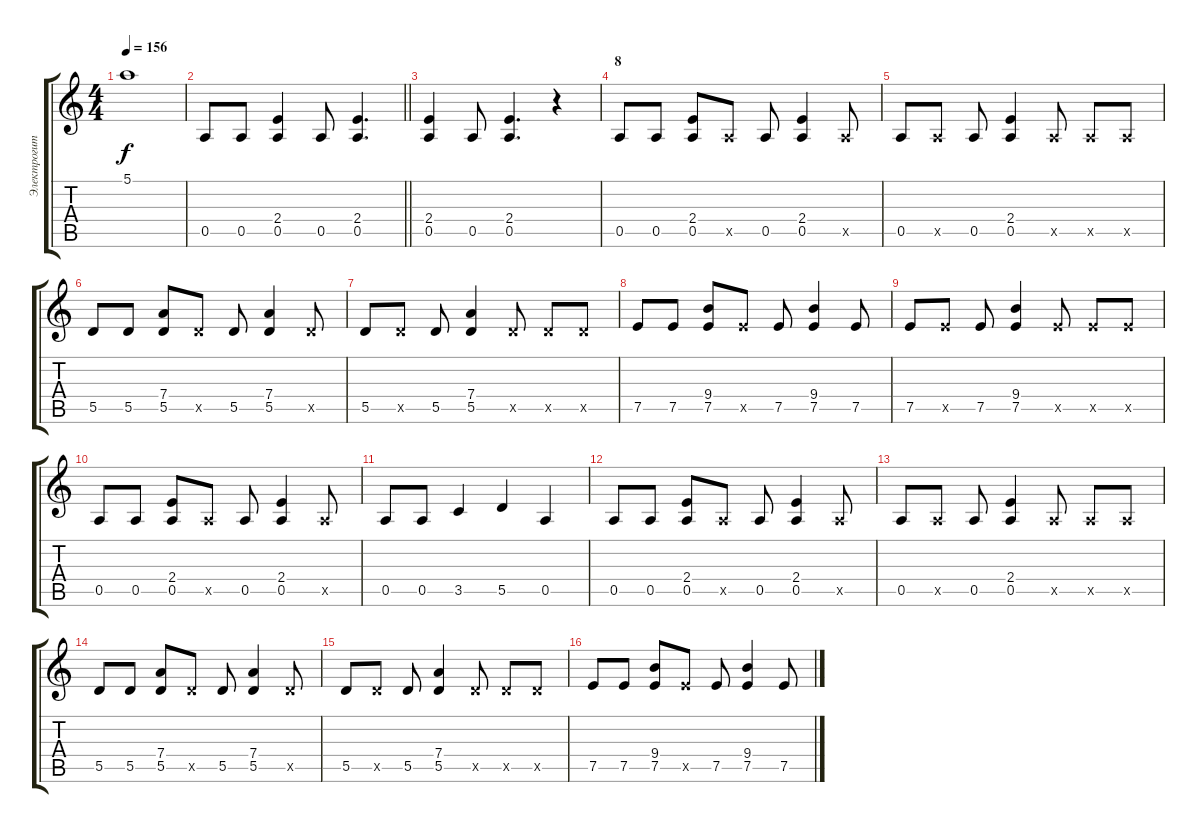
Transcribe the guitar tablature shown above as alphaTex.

\track ("Электрогитара" "Электрогит") {instrument distortionguitar}
\staff {score tabs}
\tuning (E4 B3 G3 D3 A2 E2) {hide}
\ts (4 4)
\tempo 156
\clef g2
\ks c
5.1{t}.1{dy f} |
\barLineRight lightlight
0.5.8 0.5.8 (2.4 0.5).4 0.5.8 (2.4 0.5).4{d} |
(2.4 0.5).4 0.5.8 (2.4 0.5).4{d} r.4 |
\section ("" "8")
0.5.8{volume 11 balance 0} 0.5.8 (2.4 0.5).8 0.5{x}.8 0.5.8 (2.4 0.5).4 0.5{x}.8 |
0.5.8 0.5{x}.8 0.5.8 (2.4 0.5).4 0.5{x}.8 0.5{x}.8 0.5{x}.8 |
5.5.8 5.5.8 (7.4 5.5).8 5.5{x}.8 5.5.8 (7.4 5.5).4 5.5{x}.8 |
5.5.8 5.5{x}.8 5.5.8 (7.4 5.5).4 5.5{x}.8 5.5{x}.8 5.5{x}.8 |
7.5.8 7.5.8 (9.4 7.5).8 7.5{x}.8 7.5.8 (9.4 7.5).4 7.5.8 |
7.5.8 7.5{x}.8 7.5.8 (9.4 7.5).4 7.5{x}.8 7.5{x}.8 7.5{x}.8 |
0.5.8 0.5.8 (2.4 0.5).8 0.5{x}.8 0.5.8 (2.4 0.5).4 0.5{x}.8 |
0.5.8 0.5.8 3.5.4 5.5.4 0.5.4 |
0.5.8 0.5.8 (2.4 0.5).8 0.5{x}.8 0.5.8 (2.4 0.5).4 0.5{x}.8 |
0.5.8 0.5{x}.8 0.5.8 (2.4 0.5).4 0.5{x}.8 0.5{x}.8 0.5{x}.8 |
5.5.8 5.5.8 (7.4 5.5).8 5.5{x}.8 5.5.8 (7.4 5.5).4 5.5{x}.8 |
5.5.8 5.5{x}.8 5.5.8 (7.4 5.5).4 5.5{x}.8 5.5{x}.8 5.5{x}.8 |
7.5.8 7.5.8 (9.4 7.5).8 7.5{x}.8 7.5.8 (9.4 7.5).4 7.5.8
